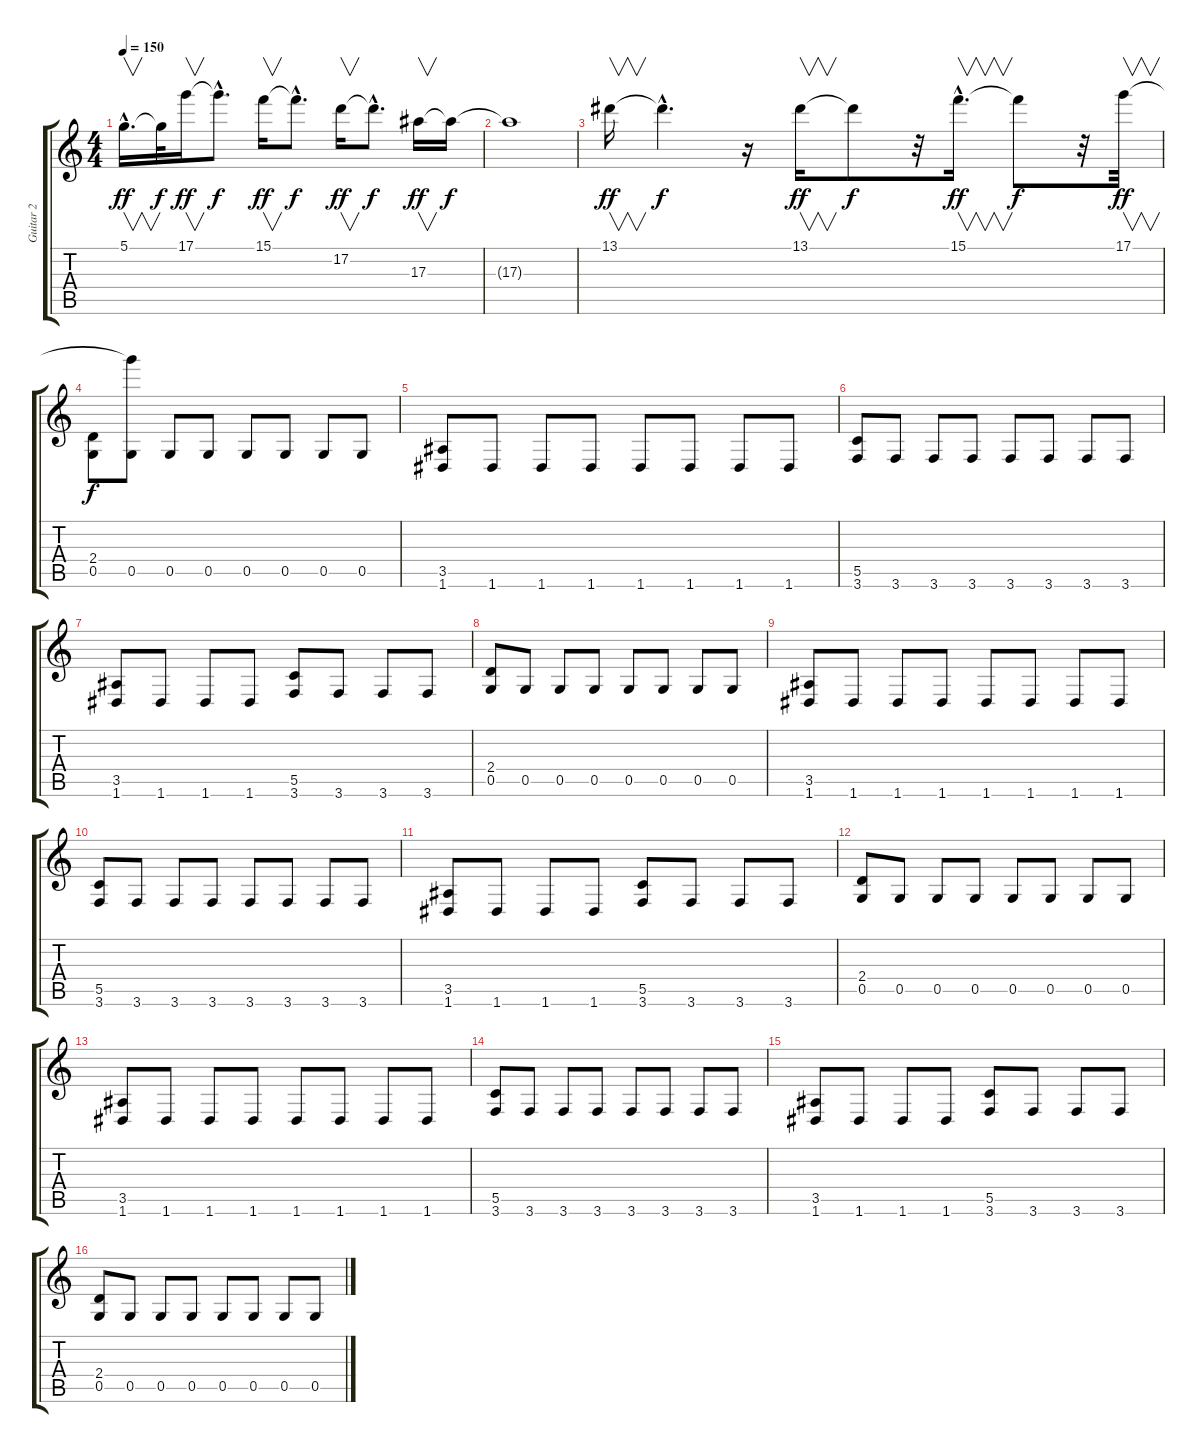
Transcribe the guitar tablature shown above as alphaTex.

\track ("Guitar 2" "Guitar 2") {instrument distortionguitar}
\staff {score tabs}
\tuning (D4 A3 F3 C3 G2 D2) {hide}
\ts (4 4)
\tempo 150
\clef g2
\ks c
5.1{hac}.16{v d dy ff} 5.1{t}.32{dy f} 17.1.16{v dy ff} 17.1{hac t}.8{d dy f} 15.1.16{v dy ff} 15.1{hac t}.8{d dy f} 17.2.16{v dy ff} 17.2{hac t}.8{d dy f} 17.3.16{v dy ff} 17.3{t}.16{dy f} |
17.3{t}.1 |
13.1.16{v dy ff} 13.1{hac t}.4{d dy f} r.16 13.1.16{v dy ff} 13.1{t}.8{dy f} r.32 15.1{hac}.16{v d dy ff} 15.1{t}.8{dy f} r.32 17.1.32{v dy ff} |
(2.4 0.5).8{dy f} (17.1{t} 0.5).8 0.5.8 0.5.8 0.5.8 0.5.8 0.5.8 0.5.8 |
(3.5 1.6).8 1.6.8 1.6.8 1.6.8 1.6.8 1.6.8 1.6.8 1.6.8 |
(5.5 3.6).8 3.6.8 3.6.8 3.6.8 3.6.8 3.6.8 3.6.8 3.6.8 |
(3.5 1.6).8 1.6.8 1.6.8 1.6.8 (5.5 3.6).8 3.6.8 3.6.8 3.6.8 |
(2.4 0.5).8 0.5.8 0.5.8 0.5.8 0.5.8 0.5.8 0.5.8 0.5.8 |
(3.5 1.6).8 1.6.8 1.6.8 1.6.8 1.6.8 1.6.8 1.6.8 1.6.8 |
(5.5 3.6).8 3.6.8 3.6.8 3.6.8 3.6.8 3.6.8 3.6.8 3.6.8 |
(3.5 1.6).8 1.6.8 1.6.8 1.6.8 (5.5 3.6).8 3.6.8 3.6.8 3.6.8 |
(2.4 0.5).8 0.5.8 0.5.8 0.5.8 0.5.8 0.5.8 0.5.8 0.5.8 |
(3.5 1.6).8 1.6.8 1.6.8 1.6.8 1.6.8 1.6.8 1.6.8 1.6.8 |
(5.5 3.6).8 3.6.8 3.6.8 3.6.8 3.6.8 3.6.8 3.6.8 3.6.8 |
(3.5 1.6).8 1.6.8 1.6.8 1.6.8 (5.5 3.6).8 3.6.8 3.6.8 3.6.8 |
(2.4 0.5).8 0.5.8 0.5.8 0.5.8 0.5.8 0.5.8 0.5.8 0.5.8
